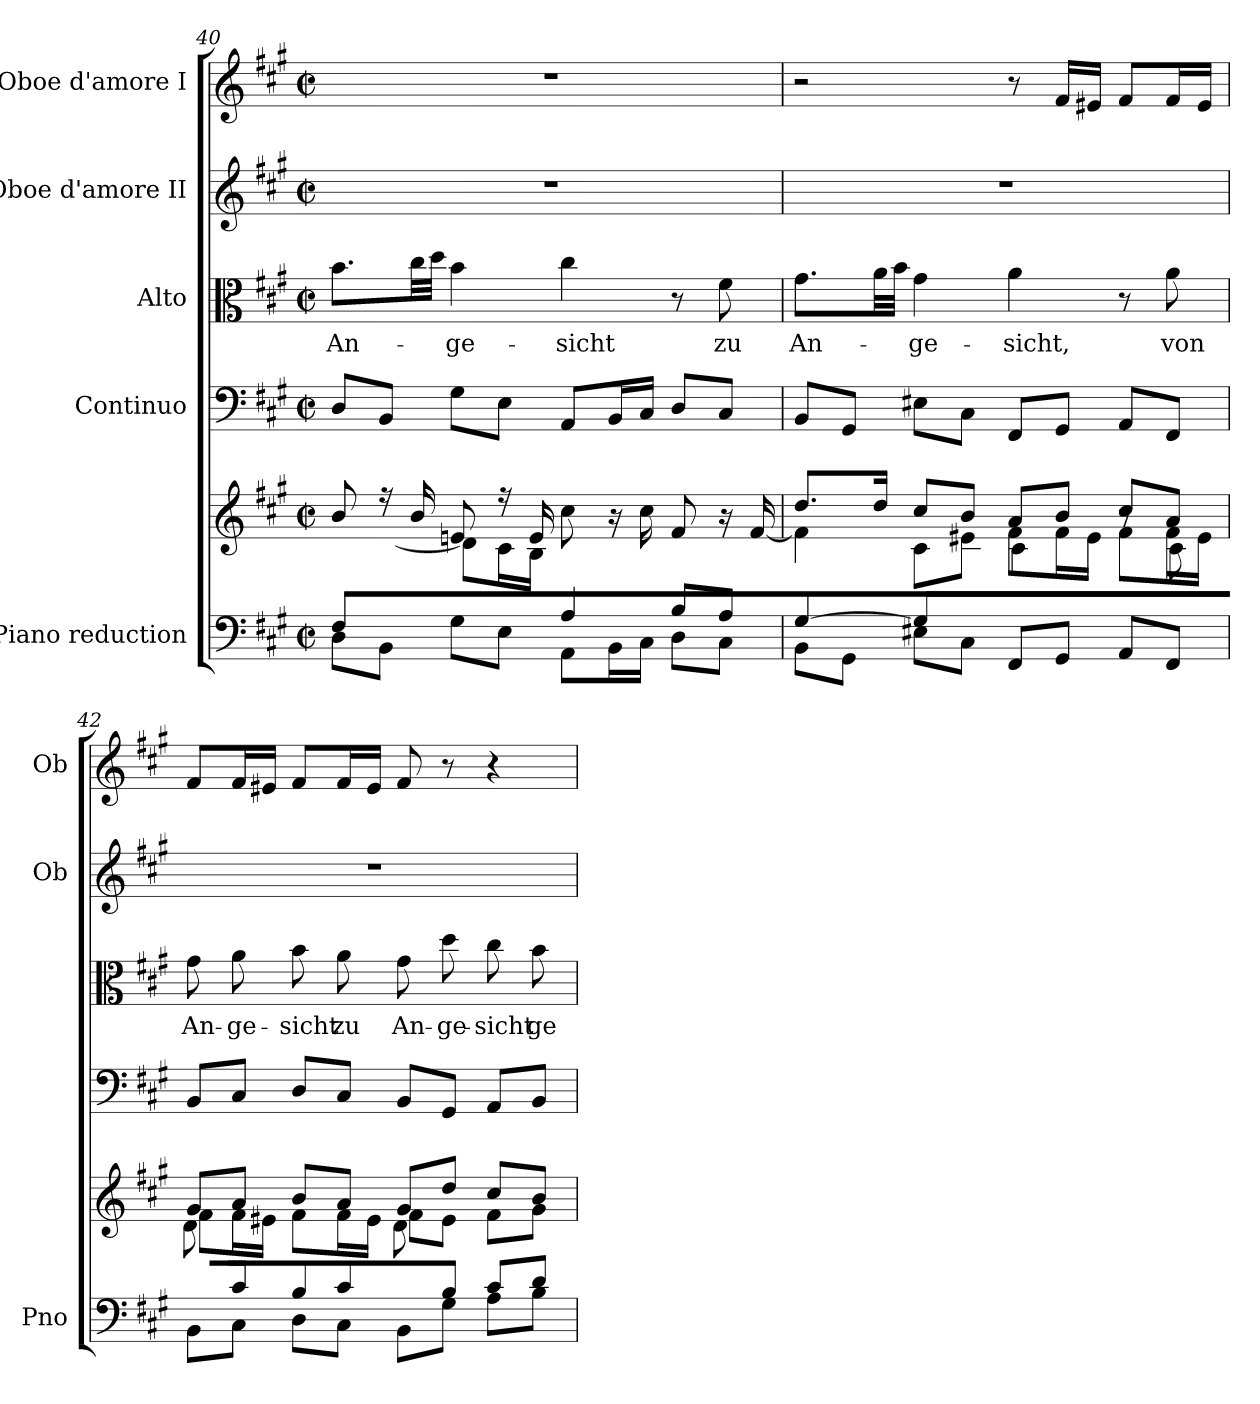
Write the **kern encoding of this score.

**kern	**kern	**kern	**kern	**text	**kern	**kern
*part5	*part5	*part4	*part3	*part3	*part2	*part1
*staff6	*staff5	*staff4	*staff3	*staff3	*staff2	*staff1
*I"Piano reduction	*	*I"Continuo	*I"Alto	*	*I"Oboe d'amore II	*I"Oboe d'amore I
*I'Pno	*	*	*	*	*I'Ob	*I'Ob
*clefF4	*clefG2	*clefF4	*clefC3	*	*clefG2	*clefG2
*k[f#c#g#]	*k[f#c#g#]	*k[f#c#g#]	*k[f#c#g#]	*	*k[f#c#g#]	*k[f#c#g#]
*M2/2	*M2/2	*M2/2	*M2/2	*	*M2/2	*M2/2
*met(c|)	*met(c|)	*met(c|)	*met(c|)	*	*met(c|)	*met(c|)
=40	=40	=40	=40	=40	=40	=40
*^	*^	*	*	*	*	*
*	*^	*	*	*	*	*	*	*
!	!	!	!	!	!	!	!LO:LY:b	!	!
8F#/L	2ryy	8D\L	8b/	8ryy	8D/L	8.b\L	An-	1r	1r
2..ryy	.	8BB\J	16r	[8d\J	8BB/J	.	.	.	.
.	.	.	16b/	.	.	32cc#\LL	.	.	.
.	.	.	.	.	.	32dd\JJJ	.	.	.
!	!	!	!	!	!	!	!LO:LY:b	!	!
.	.	8G#\L	8en/	8d\L]	8G#\L	4b\	-ge-	.	.
.	.	8E\J	16r	16c#\L	8E\J	.	.	.	.
.	.	.	16e/	16B\JJ	.	.	.	.	.
!	!	!	!	!	!	!	!LO:LY:b	!	!
.	4A/	8AA\L	8cc#\	2ryy	8AA/L	4cc#\	-sicht	.	.
.	.	16BB\L	16r	.	16BB/L	.	.	.	.
.	.	16C#\JJ	16cc#\	.	16C#/JJ	.	.	.	.
.	8B/L	8D\L	8f#/	.	8D/L	8r	.	.	.
!	!	!	!	!	!	!	!LO:LY:b	!	!
.	8A/J	8C#\J	16r	.	8C#/J	8f#\	zu	.	.
.	.	.	[<16f#/	.	.	.	.	.	.
*	*v	*v	*	*	*	*	*	*	*
=41	=41	=41	=41	=41	=41	=41	=41	=41
*	*	*	*^	*	*	*	*	*
!	!	!	!	!	!	!	!LO:LY:b	!	!
[4G#/	8BB\L	8.dd/L	4f#\]	4.ryy	8BB/L	8.g#\L	An-	1r	2r
.	8GG#\J	.	.	.	8GG#/J	.	.	.	.
.	.	16dd/Jk	.	.	.	32a\LL	.	.	.
.	.	.	.	.	.	32b\JJJ	.	.	.
!	!	!	!	!	!	!	!LO:LY:b	!	!
8G#/L]	8E#X\L	8cc#/L	8c#\L	.	8E#X\L	4g#\	-ge-	.	.
2ryy	8C#\J	8b/J	8e#X\J	8c#\J	8C#\J	.	.	.	.
!	!	!	!	!	!	!	!LO:LY:b	!	!
.	8FF#/L	8a/L	8f#\L	4c#\	8FF#/L	4a\	-sicht,	.	8r
.	8GG#/J	8b/J	16f#\L	.	8GG#/J	.	.	.	16f#/LL
.	.	.	16e#\JJ	.	.	.	.	.	16e#X/JJ
.	8AA/L	8cc#/L	8f#\L	8r	8AA/L	8r	.	.	8f#/L
!	!	!	!	!	!	!	!LO:LY:b	!	!
8ryy	8FF#/J	8a/J	16f#\L	8c#\	8FF#/J	8a\	von	.	16f#/L
.	.	.	16e#\JJ	.	.	.	.	.	16e#/JJ
!!LO:PB:g=z
=42	=42	=42	=42	=42	=42	=42	=42	=42	=42
!	!	!	!	!	!	!	!LO:LY:b	!	!
8ryy	8BB\L	8g#/L	8f#\L	8d\L	8BB/L	8g#\	An-	1r	8f#/L
!	!	!	!	!	!	!	!LO:LY:b	!	!
8c#/J	8C#\J	8a/J	16f#\L	4.ryy	8C#/J	8a\	-ge-	.	16f#/L
.	.	.	16e#X\JJ	.	.	.	.	.	16e#X/JJ
!	!	!	!	!	!	!	!LO:LY:b	!	!
8B/L	8D\L	8b/L	8f#\L	.	8D/L	8b\	-sicht	.	8f#/L
!	!	!	!	!	!	!	!LO:LY:b	!	!
8c#/J	8C#\J	8a/J	16f#\L	.	8C#/J	8a\	zu	.	16f#/L
.	.	.	16e#\JJ	.	.	.	.	.	16e#/JJ
!	!	!	!	!	!	!	!LO:LY:b	!	!
8ryy	8BB\L	8g#/L	8f#\L	8d\L	8BB/L	8g#\	An-	.	8f#/
!	!	!	!	!	!	!	!LO:LY:b	!	!
8B/J	8G#\J	8dd/J	8e#\J	4.ryy	8GG#/J	8dd\	-ge-	.	8r
!	!	!	!	!	!	!	!LO:LY:b	!	!
8c#/L	8A\L	8cc#/L	8f#\L	.	8AA/L	8cc#\	-sicht	.	4r
!	!	!	!	!	!	!	!LO:LY:b	!	!
8d/J	8B\J	8b/J	8g#\J	.	8BB/J	8b\	ge-	.	.
*v	*v	*	*	*	*	*	*	*	*
*	*v	*v	*v	*	*	*	*	*
=	=	=	=	=	=	=
*-	*-	*-	*-	*-	*-	*-
